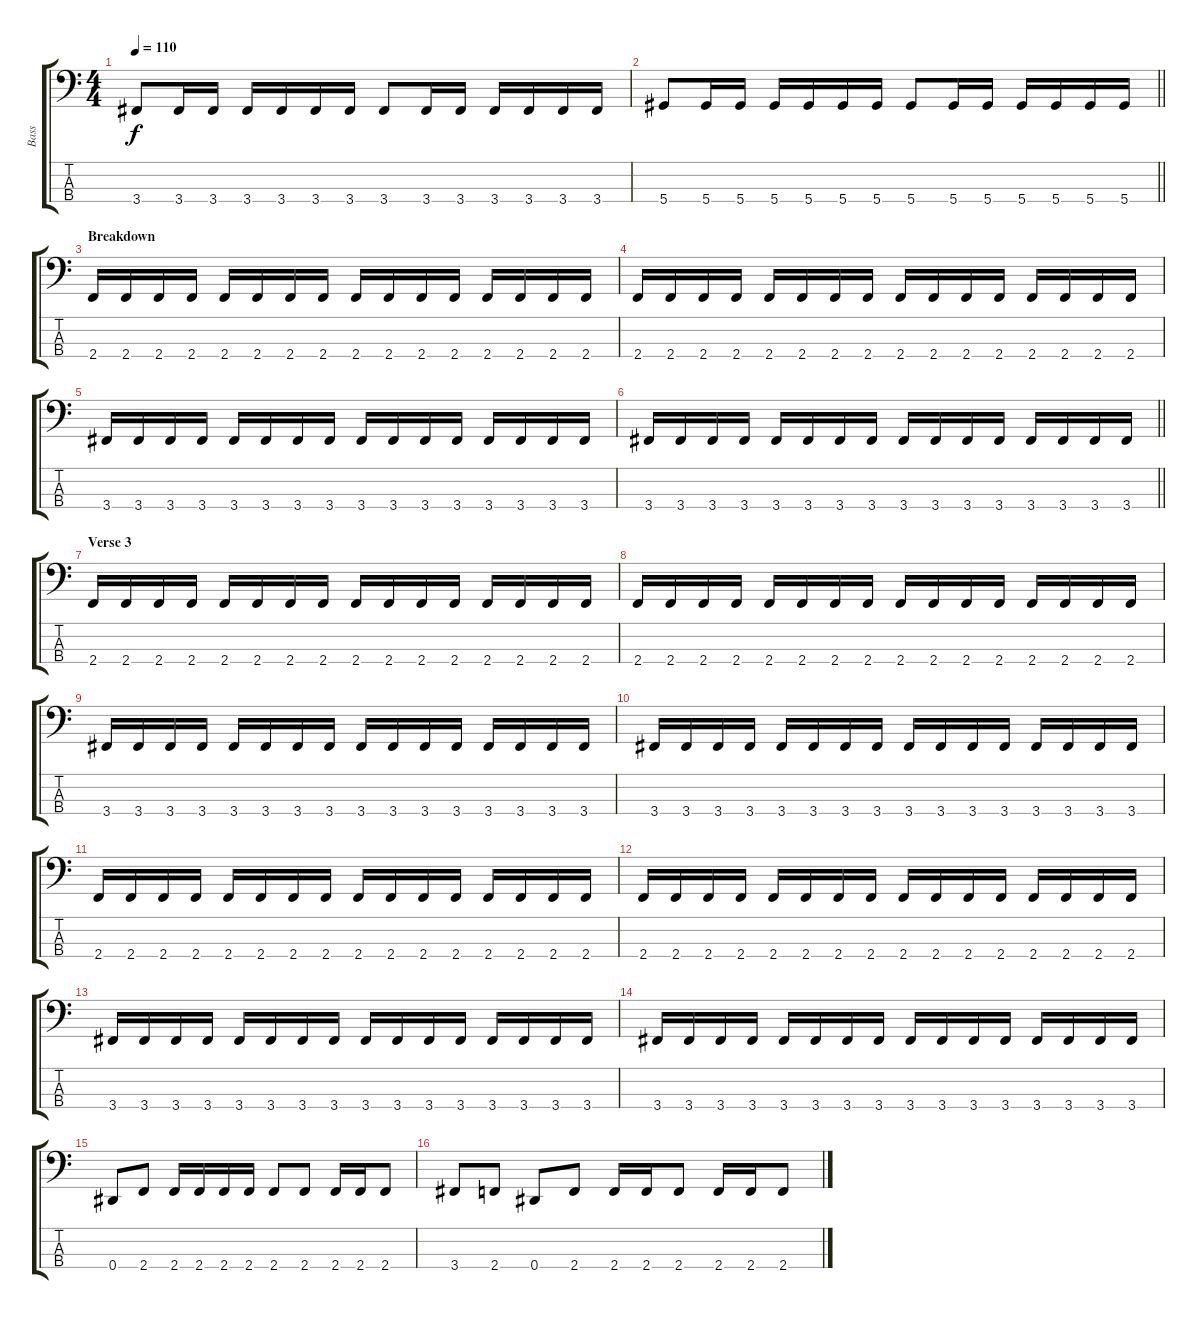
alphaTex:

\track ("Bass" "Bass") {instrument electricbassfinger}
\staff {score tabs}
\tuning (Gb2 Db2 Ab1 Eb1) {hide}
\ts (4 4)
\tempo 110
\clef f4
\ks c
3.4.8{dy f} 3.4.16 3.4.16 3.4.16 3.4.16 3.4.16 3.4.16 3.4.8 3.4.16 3.4.16 3.4.16 3.4.16 3.4.16 3.4.16 |
\barLineRight lightlight
5.4.8 5.4.16 5.4.16 5.4.16 5.4.16 5.4.16 5.4.16 5.4.8 5.4.16 5.4.16 5.4.16 5.4.16 5.4.16 5.4.16 |
\section ("" "Breakdown")
2.4.16 2.4.16 2.4.16 2.4.16 2.4.16 2.4.16 2.4.16 2.4.16 2.4.16 2.4.16 2.4.16 2.4.16 2.4.16 2.4.16 2.4.16 2.4.16 |
2.4.16 2.4.16 2.4.16 2.4.16 2.4.16 2.4.16 2.4.16 2.4.16 2.4.16 2.4.16 2.4.16 2.4.16 2.4.16 2.4.16 2.4.16 2.4.16 |
3.4.16 3.4.16 3.4.16 3.4.16 3.4.16 3.4.16 3.4.16 3.4.16 3.4.16 3.4.16 3.4.16 3.4.16 3.4.16 3.4.16 3.4.16 3.4.16 |
\barLineRight lightlight
3.4.16 3.4.16 3.4.16 3.4.16 3.4.16 3.4.16 3.4.16 3.4.16 3.4.16 3.4.16 3.4.16 3.4.16 3.4.16 3.4.16 3.4.16 3.4.16 |
\section ("" "Verse 3")
2.4.16 2.4.16 2.4.16 2.4.16 2.4.16 2.4.16 2.4.16 2.4.16 2.4.16 2.4.16 2.4.16 2.4.16 2.4.16 2.4.16 2.4.16 2.4.16 |
2.4.16 2.4.16 2.4.16 2.4.16 2.4.16 2.4.16 2.4.16 2.4.16 2.4.16 2.4.16 2.4.16 2.4.16 2.4.16 2.4.16 2.4.16 2.4.16 |
3.4.16 3.4.16 3.4.16 3.4.16 3.4.16 3.4.16 3.4.16 3.4.16 3.4.16 3.4.16 3.4.16 3.4.16 3.4.16 3.4.16 3.4.16 3.4.16 |
3.4.16 3.4.16 3.4.16 3.4.16 3.4.16 3.4.16 3.4.16 3.4.16 3.4.16 3.4.16 3.4.16 3.4.16 3.4.16 3.4.16 3.4.16 3.4.16 |
2.4.16 2.4.16 2.4.16 2.4.16 2.4.16 2.4.16 2.4.16 2.4.16 2.4.16 2.4.16 2.4.16 2.4.16 2.4.16 2.4.16 2.4.16 2.4.16 |
2.4.16 2.4.16 2.4.16 2.4.16 2.4.16 2.4.16 2.4.16 2.4.16 2.4.16 2.4.16 2.4.16 2.4.16 2.4.16 2.4.16 2.4.16 2.4.16 |
3.4.16 3.4.16 3.4.16 3.4.16 3.4.16 3.4.16 3.4.16 3.4.16 3.4.16 3.4.16 3.4.16 3.4.16 3.4.16 3.4.16 3.4.16 3.4.16 |
3.4.16 3.4.16 3.4.16 3.4.16 3.4.16 3.4.16 3.4.16 3.4.16 3.4.16 3.4.16 3.4.16 3.4.16 3.4.16 3.4.16 3.4.16 3.4.16 |
0.4.8 2.4.8 2.4.16 2.4.16 2.4.16 2.4.16 2.4.8 2.4.8 2.4.16 2.4.16 2.4.8 |
3.4.8 2.4.8 0.4.8 2.4.8 2.4.16 2.4.16 2.4.8 2.4.16 2.4.16 2.4.8
